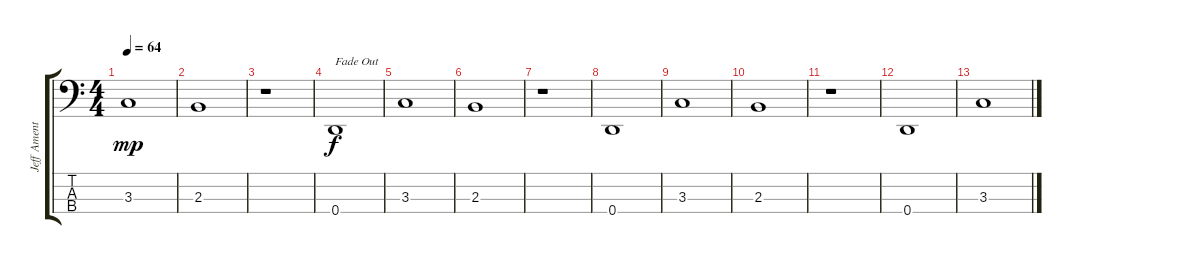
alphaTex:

\track ("Jeff Ament" "Jeff Ament") {instrument electricbassfinger}
\staff {score tabs}
\tuning (G2 D2 A1 D1) {hide}
\ts (4 4)
\tempo 64
\clef f4
\ks c
3.3.1{dy mp} |
2.3.1 |
r.1 |
0.4.1{txt "Fade Out" dy f} |
3.3.1 |
2.3.1 |
r.1 |
0.4.1 |
3.3.1 |
2.3.1 |
r.1 |
0.4.1 |
3.3.1
